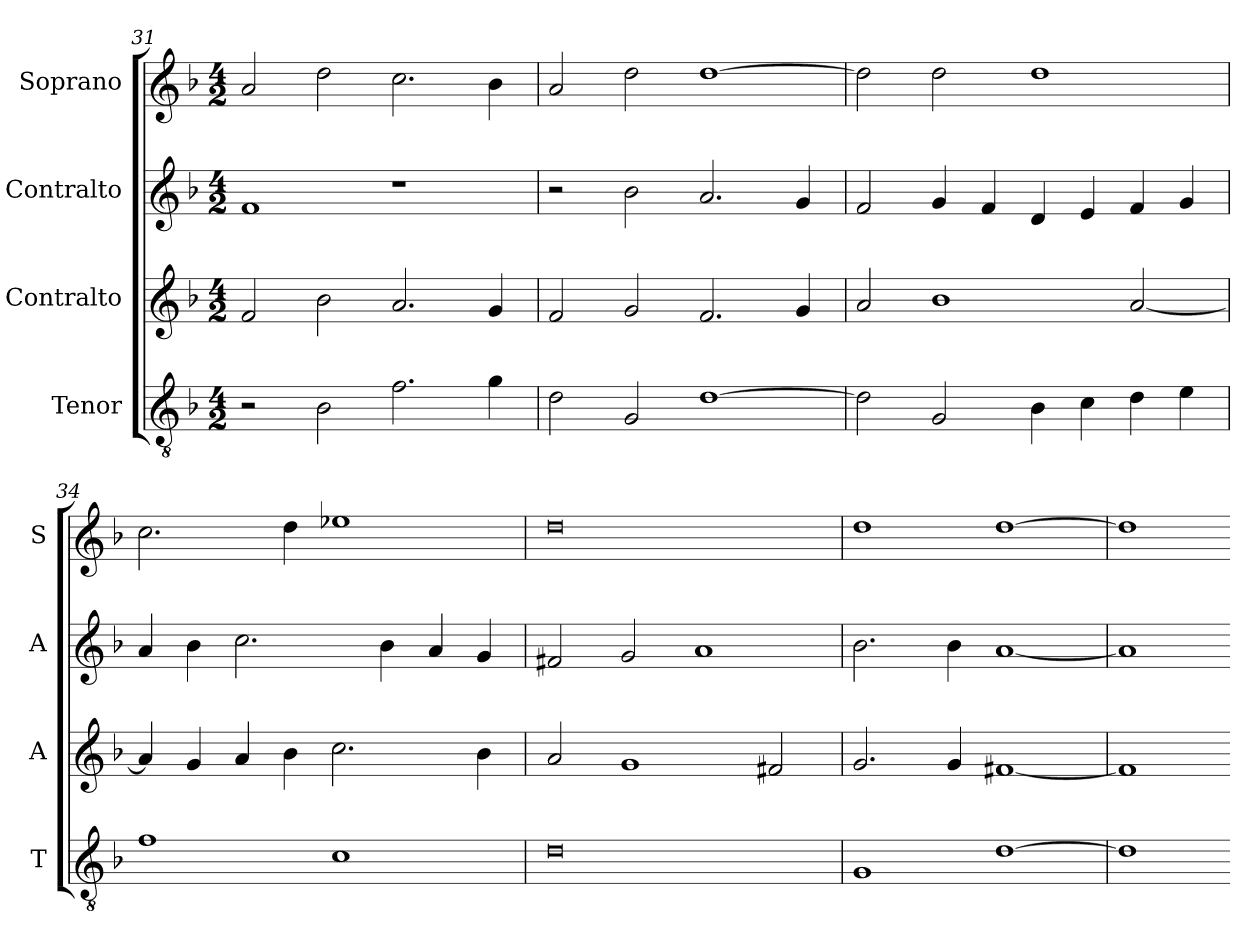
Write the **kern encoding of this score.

**kern	**kern	**kern	**kern
*part4	*part3	*part2	*part1
*staff4	*staff3	*staff2	*staff1
*I"Tenor	*I"Contralto	*I"Contralto	*I"Soprano
*I'T	*I'A	*I'A	*I'S
*clefGv2	*clefG2	*clefG2	*clefG2
*k[b-]	*k[b-]	*k[b-]	*k[b-]
*G:dor	*G:dor	*G:dor	*G:dor
*M4/2	*M4/2	*M4/2	*M4/2
=31	=31	=31	=31
2r	2f	1f	2a
2B-	2b-	.	2dd
2.f	2.a	1r	2.cc
4g	4g	.	4b-
=32	=32	=32	=32
2d	2f	2r	2a
2G	2g	2b-	2dd
[1d	2.f	2.a	[1dd
.	4g	4g	.
=33	=33	=33	=33
2d]	2a	2f	2dd]
2G	1b-	4g	2dd
.	.	4f	.
4B-	.	4d	1dd
4c	.	4e	.
4d	[2a	4f	.
4e	.	4g	.
=34	=34	=34	=34
1f	4a]	4a	2.cc
.	4g	4b-	.
.	4a	2.cc	.
.	4b-	.	4dd
1c	2.cc	.	1ee-X
.	.	4b-	.
.	.	4a	.
.	4b-	4g	.
=35	=35	=35	=35
0d	2a	2f#X	0dd
.	1g	2g	.
.	.	1a	.
.	2f#X	.	.
=36	=36	=36	=36
1G	2.g	2.b-	1dd
.	4g	4b-	.
[1d	[1f#X	[1a	[1dd
=37	=37	=37	=37
1d]	1f#]	1a]	1dd]
=-	=-	=-	=-
*-	*-	*-	*-
